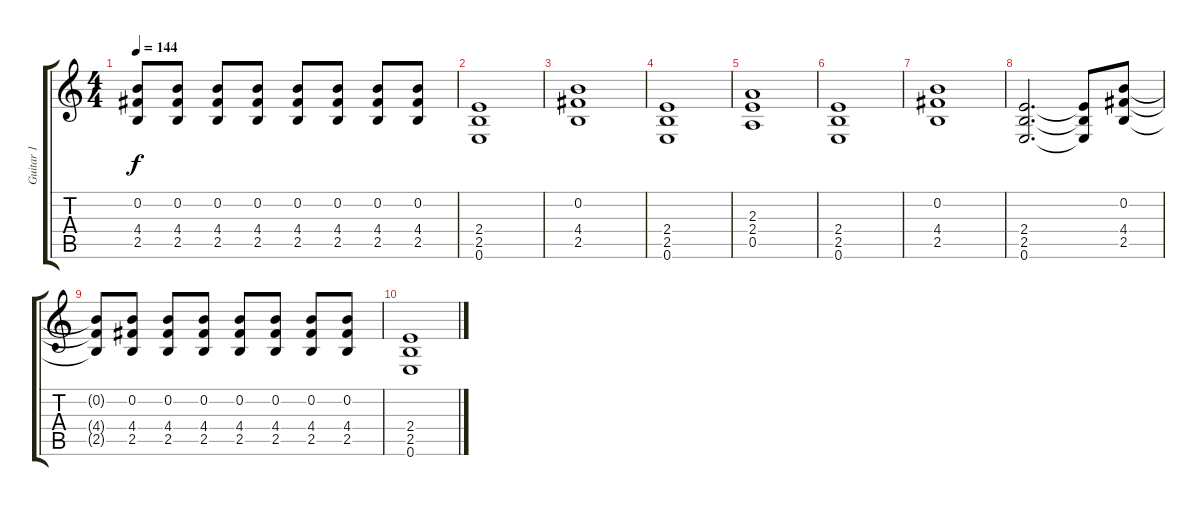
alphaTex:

\track ("Guitar 1" "Guitar 1") {instrument distortionguitar}
\staff {score tabs}
\tuning (E4 B3 G3 D3 A2 E2) {hide}
\ts (4 4)
\tempo 144
\clef g2
\ks c
(0.2{t} 4.4{t} 2.5{t}).8{dy f} (0.2 4.4 2.5).8 (0.2 4.4 2.5).8 (0.2 4.4 2.5).8 (0.2 4.4 2.5).8 (0.2 4.4 2.5).8 (0.2 4.4 2.5).8 (0.2 4.4 2.5).8 |
(2.4 2.5 0.6).1 |
(0.2 4.4 2.5).1 |
(2.4 2.5 0.6).1 |
(2.3 2.4 0.5).1 |
(2.4 2.5 0.6).1 |
(0.2 4.4 2.5).1 |
(2.4 2.5 0.6).2{d} (2.4{t} 2.5{t} 0.6{t}).8 (0.2 4.4 2.5).8 |
(0.2{t} 4.4{t} 2.5{t}).8 (0.2 4.4 2.5).8 (0.2 4.4 2.5).8 (0.2 4.4 2.5).8 (0.2 4.4 2.5).8 (0.2 4.4 2.5).8 (0.2 4.4 2.5).8 (0.2 4.4 2.5).8 |
(2.4 2.5 0.6).1
